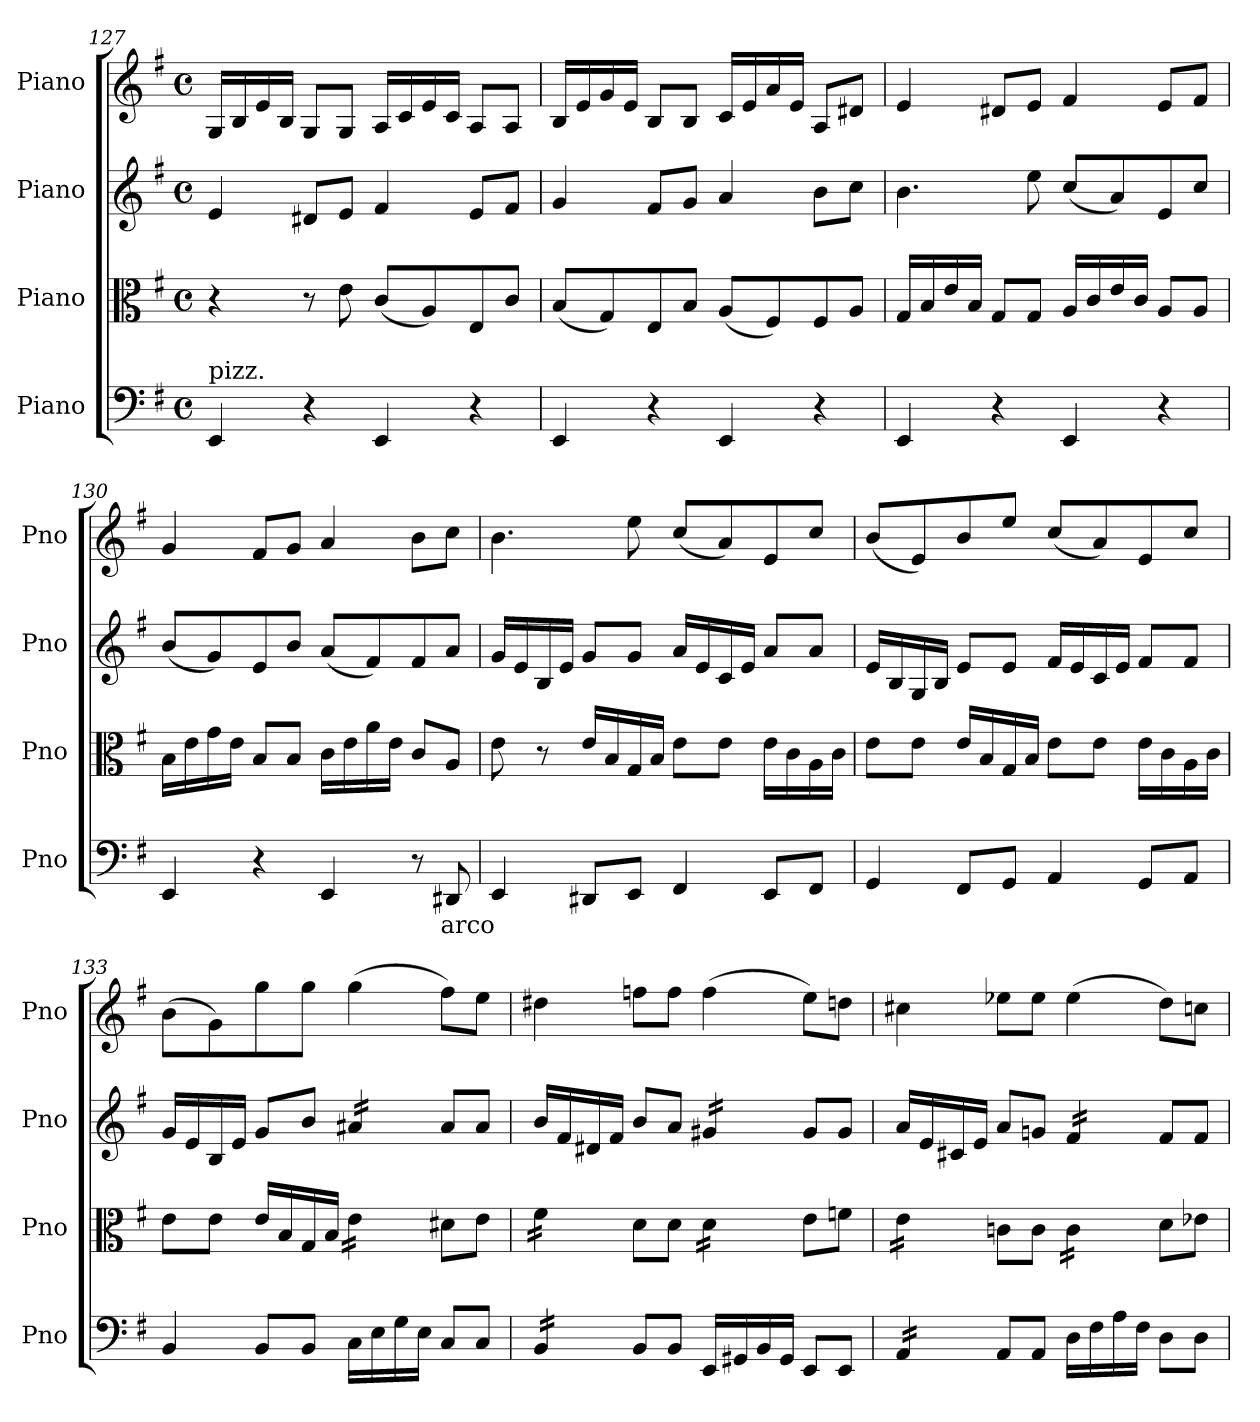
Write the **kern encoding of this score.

**kern	**text	**kern	**kern	**kern
*part4	*part4	*part3	*part2	*part1
*staff4	*staff4	*staff3	*staff2	*staff1
*I"Piano	*	*I"Piano	*I"Piano	*I"Piano
*I'Pno	*	*I'Pno	*I'Pno	*I'Pno
*clefF4	*	*clefC3	*clefG2	*clefG2
*k[f#]	*	*k[f#]	*k[f#]	*k[f#]
*M4/4	*	*M4/4	*M4/4	*M4/4
*met(c)	*	*met(c)	*met(c)	*met(c)
=127	=127	=127	=127	=127
!LO:TX:a:t=pizz.	!	!	!	!
4EE/	.	4r	4e/	16G/LL
.	.	.	.	16B/
.	.	.	.	16e/
.	.	.	.	16B/JJ
4r	.	8r	8d#X/L	8G/L
.	.	8e\	8e/J	8G/J
4EE/	.	(8c/L	4f#/	16A/LL
.	.	.	.	16c/
.	.	8A/)	.	16e/
.	.	.	.	16c/JJ
4r	.	8E/	8e/L	8A/L
.	.	8c/J	8f#/J	8A/J
=128	=128	=128	=128	=128
4EE/	.	(8B/L	4g/	16B/LL
.	.	.	.	16e/
.	.	8G/)	.	16g/
.	.	.	.	16e/JJ
4r	.	8E/	8f#/L	8B/L
.	.	8B/J	8g/J	8B/J
4EE/	.	(8A/L	4a/	16c/LL
.	.	.	.	16e/
.	.	8F#/)	.	16a/
.	.	.	.	16e/JJ
4r	.	8F#/	8b\L	8A/L
.	.	8A/J	8cc\J	8d#X/J
!!LO:PB:g=z
=129	=129	=129	=129	=129
4EE/	.	16G/LL	4.b\	4e/
.	.	16B/	.	.
.	.	16e/	.	.
.	.	16B/JJ	.	.
4r	.	8G/L	.	8d#X/L
.	.	8G/J	8ee\	8e/J
4EE/	.	16A/LL	(8cc/L	4f#/
.	.	16c/	.	.
.	.	16e/	8a/)	.
.	.	16c/JJ	.	.
4r	.	8A/L	8e/	8e/L
.	.	8A/J	8cc/J	8f#/J
=130	=130	=130	=130	=130
4EE/	.	16B\LL	(8b/L	4g/
.	.	16e\	.	.
.	.	16g\	8g/)	.
.	.	16e\JJ	.	.
4r	.	8B/L	8e/	8f#/L
.	.	8B/J	8b/J	8g/J
4EE/	.	16c\LL	(8a/L	4a/
.	.	16e\	.	.
.	.	16a\	8f#/)	.
.	.	16e\JJ	.	.
8r	.	8c/L	8f#/	8b\L
!	!LO:LY:b	!	!	!
8DD#X/	arco	8A/J	8a/J	8cc\J
=131	=131	=131	=131	=131
4EE/	.	8e\	16g/LL	4.b\
.	.	.	16e/	.
.	.	8r	16B/	.
.	.	.	16e/JJ	.
8DD#X/L	.	16e/LL	8g/L	.
.	.	16B/	.	.
8EE/J	.	16G/	8g/J	8ee\
.	.	16B/JJ	.	.
4FF#/	.	8e\L	16a/LL	(8cc/L
.	.	.	16e/	.
.	.	8e\J	16c/	8a/)
.	.	.	16e/JJ	.
8EE/L	.	16e\LL	8a/L	8e/
.	.	16c\	.	.
8FF#/J	.	16A\	8a/J	8cc/J
.	.	16c\JJ	.	.
=132	=132	=132	=132	=132
4GG/	.	8e\L	16e/LL	(8b/L
.	.	.	16B/	.
.	.	8e\J	16G/	8e/)
.	.	.	16B/JJ	.
8FF#/L	.	16e/LL	8e/L	8b/
.	.	16B/	.	.
8GG/J	.	16G/	8e/J	8ee/J
.	.	16B/JJ	.	.
4AA/	.	8e\L	16f#/LL	(8cc/L
.	.	.	16e/	.
.	.	8e\J	16c/	8a/)
.	.	.	16e/JJ	.
8GG/L	.	16e\LL	8f#/L	8e/
.	.	16c\	.	.
8AA/J	.	16A\	8f#/J	8cc/J
.	.	16c\JJ	.	.
=133	=133	=133	=133	=133
4BB/	.	8e\L	16g/LL	(8b\L
.	.	.	16e/	.
.	.	8e\J	16B/	8g\)
.	.	.	16e/JJ	.
8BB/L	.	16e/LL	8g/L	8gg\
.	.	16B/	.	.
8BB/J	.	16G/	8b/J	8gg\J
.	.	16B/JJ	.	.
*	*	*tremolo	*	*
*	*	*	*tremolo	*
16C\LL	.	16e\LL	16a#X/LL	(4gg\
16E\	.	16e\	16a#X/	.
16G\	.	16e\	16a#X/	.
16E\JJ	.	16e\JJ	16a#X/JJ	.
*	*	*	*Xtremolo	*
*	*	*Xtremolo	*	*
8C/L	.	8d#X\L	8a#/L	8ff#\L)
8C/J	.	8e\J	8a#/J	8ee\J
!!LO:LB:g=z
=134	=134	=134	=134	=134
*tremolo	*	*	*	*
*	*	*tremolo	*	*
16BB/LL	.	16f#\LL	16b/LL	4dd#X\
16BB/	.	16f#\	16f#/	.
16BB/	.	16f#\	16d#X/	.
16BB/JJ	.	16f#\JJ	16f#/JJ	.
*	*	*Xtremolo	*	*
*Xtremolo	*	*	*	*
8BB/L	.	8d\L	8b/L	8ffn\L
8BB/J	.	8d\J	8a/J	8ff\J
*	*	*tremolo	*	*
*	*	*	*tremolo	*
16EE/LL	.	16d\LL	16g#X/LL	(4ff\
16GG#X/	.	16d\	16g#X/	.
16BB/	.	16d\	16g#X/	.
16GG#/JJ	.	16d\JJ	16g#X/JJ	.
*	*	*	*Xtremolo	*
*	*	*Xtremolo	*	*
8EE/L	.	8e\L	8g#/L	8ee\L)
8EE/J	.	8fn\J	8g#/J	8ddn\J
=135	=135	=135	=135	=135
*tremolo	*	*	*	*
*	*	*tremolo	*	*
16AA/LL	.	16e\LL	16a/LL	4cc#X\
16AA/	.	16e\	16e/	.
16AA/	.	16e\	16c#X/	.
16AA/JJ	.	16e\JJ	16e/JJ	.
*	*	*Xtremolo	*	*
*Xtremolo	*	*	*	*
8AA/L	.	8cn\L	8a/L	8ee-X\L
8AA/J	.	8c\J	8gn/J	8ee-\J
*	*	*tremolo	*	*
*	*	*	*tremolo	*
16D\LL	.	16c\LL	16f#/LL	(4ee-\
16F#\	.	16c\	16f#/	.
16A\	.	16c\	16f#/	.
16F#\JJ	.	16c\JJ	16f#/JJ	.
*	*	*	*Xtremolo	*
*	*	*Xtremolo	*	*
8D\L	.	8d\L	8f#/L	8dd\L)
8D\J	.	8e-X\J	8f#/J	8ccn\J
=	=	=	=	=
*-	*-	*-	*-	*-
